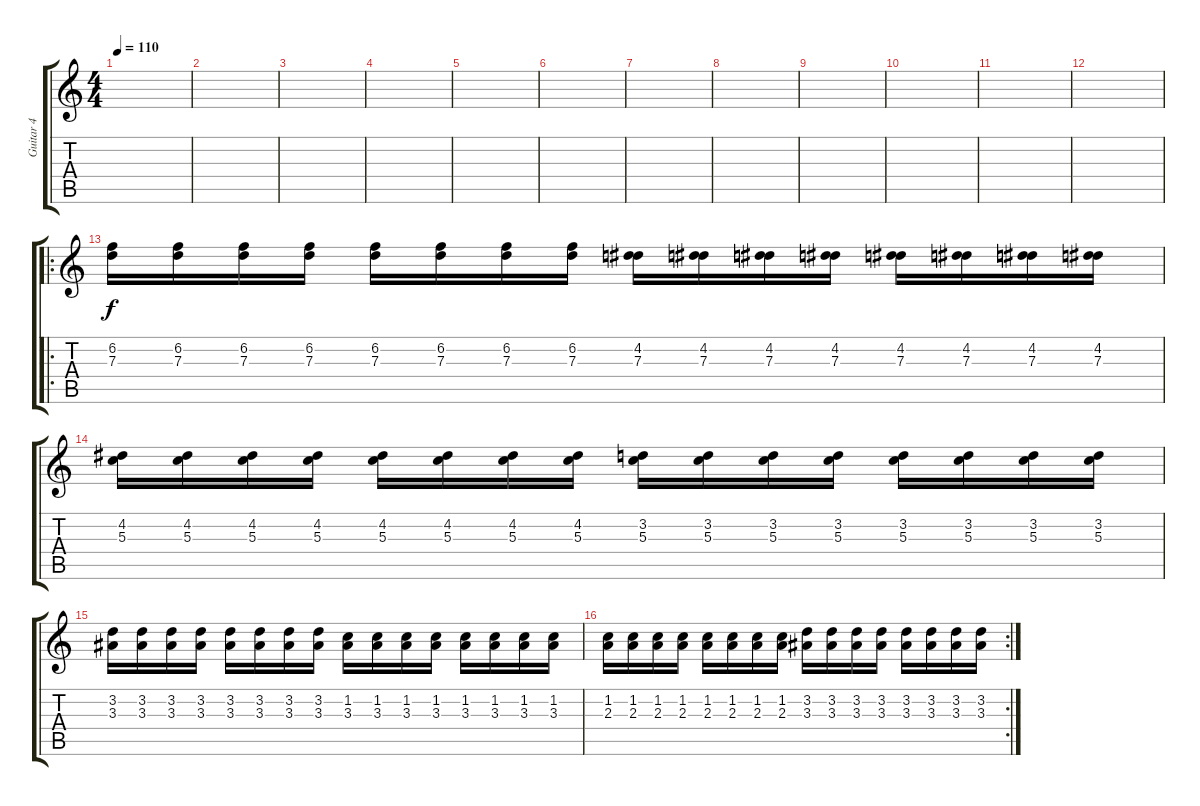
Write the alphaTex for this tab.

\track ("Guitar 4" "Guitar 4") {instrument acousticguitarsteel}
\staff {score tabs}
\tuning (E4 B3 G3 D3 A2 E2) {hide}
\ts (4 4)
\tempo 110
\clef g2
\ks c
|
|
|
|
|
|
|
|
|
|
|
|
\ro
(6.2 7.3).16 (6.2 7.3).16 (6.2 7.3).16 (6.2 7.3).16 (6.2 7.3).16 (6.2 7.3).16 (6.2 7.3).16 (6.2 7.3).16 (4.2 7.3).16 (4.2 7.3).16 (4.2 7.3).16 (4.2 7.3).16 (4.2 7.3).16 (4.2 7.3).16 (4.2 7.3).16 (4.2 7.3).16 |
(4.2 5.3).16 (4.2 5.3).16 (4.2 5.3).16 (4.2 5.3).16 (4.2 5.3).16 (4.2 5.3).16 (4.2 5.3).16 (4.2 5.3).16 (3.2 5.3).16 (3.2 5.3).16 (3.2 5.3).16 (3.2 5.3).16 (3.2 5.3).16 (3.2 5.3).16 (3.2 5.3).16 (3.2 5.3).16 |
(3.2 3.3).16 (3.2 3.3).16 (3.2 3.3).16 (3.2 3.3).16 (3.2 3.3).16 (3.2 3.3).16 (3.2 3.3).16 (3.2 3.3).16 (1.2 3.3).16 (1.2 3.3).16 (1.2 3.3).16 (1.2 3.3).16 (1.2 3.3).16 (1.2 3.3).16 (1.2 3.3).16 (1.2 3.3).16 |
\rc 2
(1.2 2.3).16 (1.2 2.3).16 (1.2 2.3).16 (1.2 2.3).16 (1.2 2.3).16 (1.2 2.3).16 (1.2 2.3).16 (1.2 2.3).16 (3.2 3.3).16 (3.2 3.3).16 (3.2 3.3).16 (3.2 3.3).16 (3.2 3.3).16 (3.2 3.3).16 (3.2 3.3).16 (3.2 3.3).16
